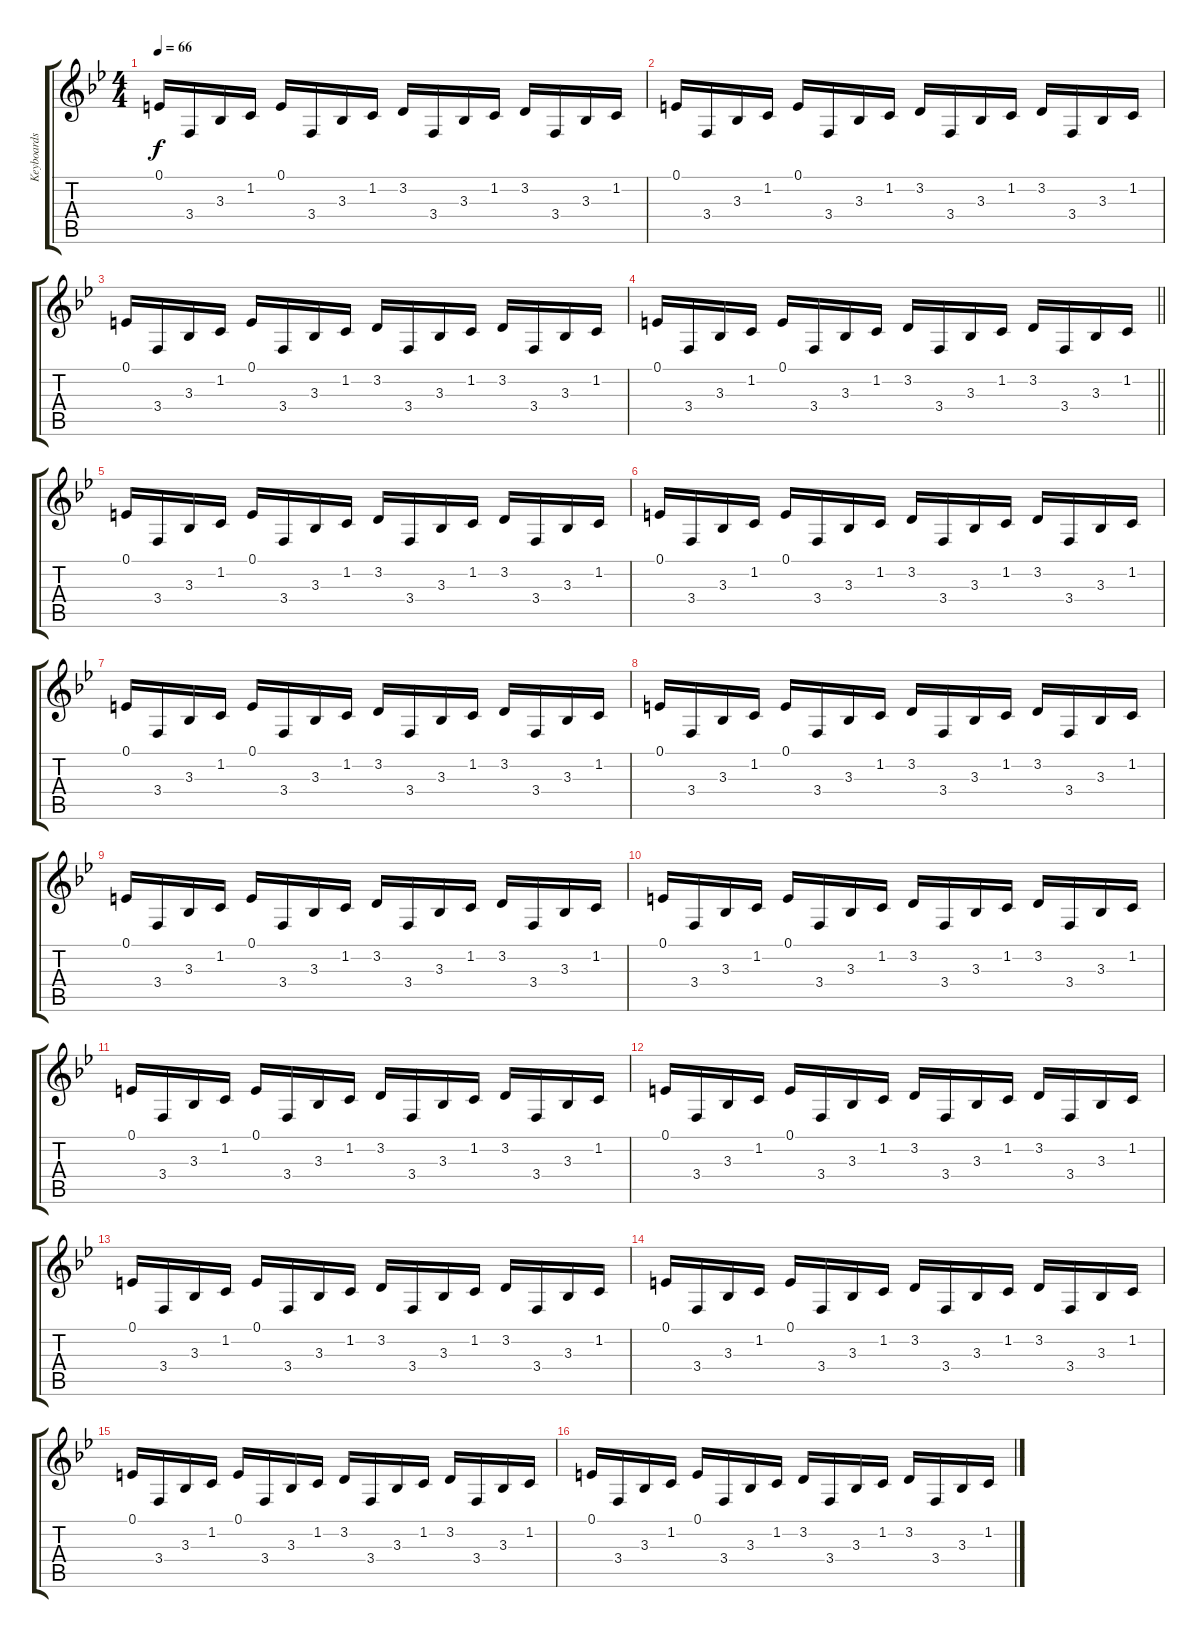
\track ("Keyboards" "Keyboards") {instrument electricgrandpiano}
\staff {score tabs}
\tuning (E4 B3 G3 D3 A2 E2) {hide}
\ts (4 4)
\tempo 66
\clef g2
\ks bb
0.1.16{dy f} 3.4.16 3.3.16 1.2.16 0.1.16 3.4.16 3.3.16 1.2.16 3.2.16 3.4.16 3.3.16 1.2.16 3.2.16 3.4.16 3.3.16 1.2.16 |
0.1.16 3.4.16 3.3.16 1.2.16 0.1.16 3.4.16 3.3.16 1.2.16 3.2.16 3.4.16 3.3.16 1.2.16 3.2.16 3.4.16 3.3.16 1.2.16 |
0.1.16 3.4.16 3.3.16 1.2.16 0.1.16 3.4.16 3.3.16 1.2.16 3.2.16 3.4.16 3.3.16 1.2.16 3.2.16 3.4.16 3.3.16 1.2.16 |
\barLineRight lightlight
0.1.16 3.4.16 3.3.16 1.2.16 0.1.16 3.4.16 3.3.16 1.2.16 3.2.16 3.4.16 3.3.16 1.2.16 3.2.16 3.4.16 3.3.16 1.2.16 |
0.1.16 3.4.16 3.3.16 1.2.16 0.1.16 3.4.16 3.3.16 1.2.16 3.2.16 3.4.16 3.3.16 1.2.16 3.2.16 3.4.16 3.3.16 1.2.16 |
0.1.16 3.4.16 3.3.16 1.2.16 0.1.16 3.4.16 3.3.16 1.2.16 3.2.16 3.4.16 3.3.16 1.2.16 3.2.16 3.4.16 3.3.16 1.2.16 |
0.1.16 3.4.16 3.3.16 1.2.16 0.1.16 3.4.16 3.3.16 1.2.16 3.2.16 3.4.16 3.3.16 1.2.16 3.2.16 3.4.16 3.3.16 1.2.16 |
0.1.16 3.4.16 3.3.16 1.2.16 0.1.16 3.4.16 3.3.16 1.2.16 3.2.16 3.4.16 3.3.16 1.2.16 3.2.16 3.4.16 3.3.16 1.2.16 |
0.1.16 3.4.16 3.3.16 1.2.16 0.1.16 3.4.16 3.3.16 1.2.16 3.2.16 3.4.16 3.3.16 1.2.16 3.2.16 3.4.16 3.3.16 1.2.16 |
0.1.16 3.4.16 3.3.16 1.2.16 0.1.16 3.4.16 3.3.16 1.2.16 3.2.16 3.4.16 3.3.16 1.2.16 3.2.16 3.4.16 3.3.16 1.2.16 |
0.1.16 3.4.16 3.3.16 1.2.16 0.1.16 3.4.16 3.3.16 1.2.16 3.2.16 3.4.16 3.3.16 1.2.16 3.2.16 3.4.16 3.3.16 1.2.16 |
0.1.16 3.4.16 3.3.16 1.2.16 0.1.16 3.4.16 3.3.16 1.2.16 3.2.16 3.4.16 3.3.16 1.2.16 3.2.16 3.4.16 3.3.16 1.2.16 |
0.1.16 3.4.16 3.3.16 1.2.16 0.1.16 3.4.16 3.3.16 1.2.16 3.2.16 3.4.16 3.3.16 1.2.16 3.2.16 3.4.16 3.3.16 1.2.16 |
0.1.16 3.4.16 3.3.16 1.2.16 0.1.16 3.4.16 3.3.16 1.2.16 3.2.16 3.4.16 3.3.16 1.2.16 3.2.16 3.4.16 3.3.16 1.2.16 |
0.1.16 3.4.16 3.3.16 1.2.16 0.1.16 3.4.16 3.3.16 1.2.16 3.2.16 3.4.16 3.3.16 1.2.16 3.2.16 3.4.16 3.3.16 1.2.16 |
0.1.16 3.4.16 3.3.16 1.2.16 0.1.16 3.4.16 3.3.16 1.2.16 3.2.16 3.4.16 3.3.16 1.2.16 3.2.16 3.4.16 3.3.16 1.2.16
